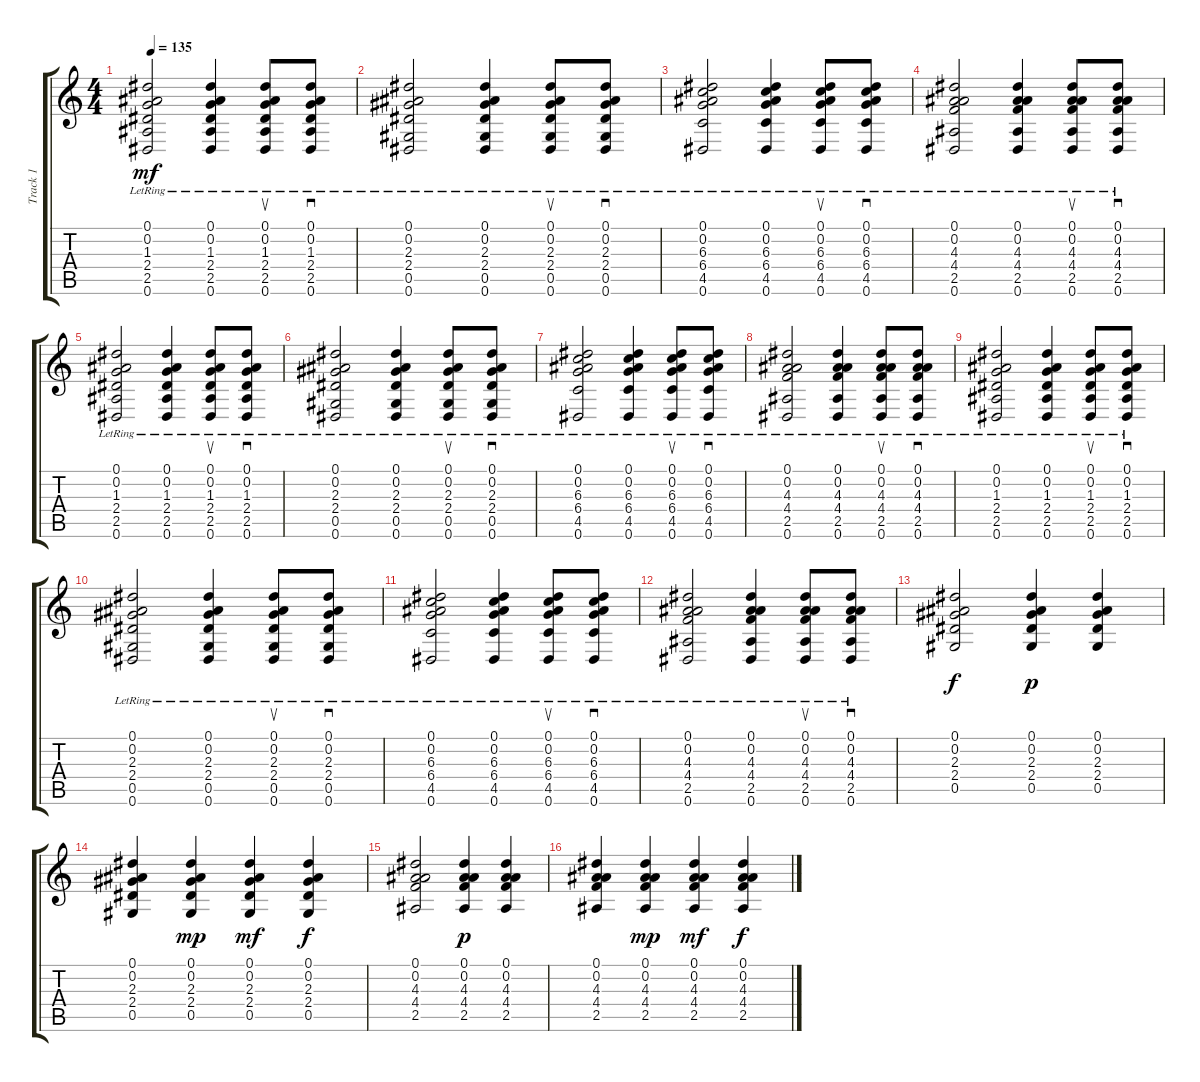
\track ("Track 1" "Track 1") {instrument acousticguitarsteel}
\staff {score tabs}
\tuning (Eb4 Bb3 Gb3 Db3 Ab2 Eb2) {hide}
\ts (4 4)
\tempo 135
\clef g2
\ks c
(0.1{lr} 0.2{lr} 1.3{lr} 2.4{lr} 2.5{lr} 0.6{lr}).2{dy mf} (0.1{lr} 0.2{lr} 1.3{lr} 2.4{lr} 2.5{lr} 0.6{lr}).4 (0.1{lr} 0.2{lr} 1.3{lr} 2.4{lr} 2.5{lr} 0.6{lr}).8{su} (0.1{lr} 0.2{lr} 1.3{lr} 2.4{lr} 2.5{lr} 0.6{lr}).8{sd} |
(0.1{lr} 0.2{lr} 2.3{lr} 2.4{lr} 0.5{lr} 0.6{lr}).2 (0.1{lr} 0.2{lr} 2.3{lr} 2.4{lr} 0.5{lr} 0.6{lr}).4 (0.1{lr} 0.2{lr} 2.3{lr} 2.4{lr} 0.5{lr} 0.6{lr}).8{su} (0.1{lr} 0.2{lr} 2.3{lr} 2.4{lr} 0.5{lr} 0.6{lr}).8{sd} |
(0.1{lr} 0.2{lr} 6.3{lr} 6.4{lr} 4.5{lr} 0.6{lr}).2 (0.1{lr} 0.2{lr} 6.3{lr} 6.4{lr} 4.5{lr} 0.6{lr}).4 (0.1{lr} 0.2{lr} 6.3{lr} 6.4{lr} 4.5{lr} 0.6{lr}).8{su} (0.1{lr} 0.2{lr} 6.3{lr} 6.4{lr} 4.5{lr} 0.6{lr}).8{sd} |
(0.1{lr} 0.2{lr} 4.3{lr} 4.4{lr} 2.5{lr} 0.6{lr}).2 (0.1{lr} 0.2{lr} 4.3{lr} 4.4{lr} 2.5{lr} 0.6{lr}).4 (0.1{lr} 0.2{lr} 4.3{lr} 4.4{lr} 2.5{lr} 0.6{lr}).8{su} (0.1{lr} 0.2{lr} 4.3{lr} 4.4{lr} 2.5{lr} 0.6{lr}).8{sd} |
(0.1{lr} 0.2{lr} 1.3{lr} 2.4{lr} 2.5{lr} 0.6{lr}).2 (0.1{lr} 0.2{lr} 1.3{lr} 2.4{lr} 2.5{lr} 0.6{lr}).4 (0.1{lr} 0.2{lr} 1.3{lr} 2.4{lr} 2.5{lr} 0.6{lr}).8{su} (0.1{lr} 0.2{lr} 1.3{lr} 2.4{lr} 2.5{lr} 0.6{lr}).8{sd} |
(0.1{lr} 0.2{lr} 2.3{lr} 2.4{lr} 0.5{lr} 0.6{lr}).2 (0.1{lr} 0.2{lr} 2.3{lr} 2.4{lr} 0.5{lr} 0.6{lr}).4 (0.1{lr} 0.2{lr} 2.3{lr} 2.4{lr} 0.5{lr} 0.6{lr}).8{su} (0.1{lr} 0.2{lr} 2.3{lr} 2.4{lr} 0.5{lr} 0.6{lr}).8{sd} |
(0.1{lr} 0.2{lr} 6.3{lr} 6.4{lr} 4.5{lr} 0.6{lr}).2 (0.1{lr} 0.2{lr} 6.3{lr} 6.4{lr} 4.5{lr} 0.6{lr}).4 (0.1{lr} 0.2{lr} 6.3{lr} 6.4{lr} 4.5{lr} 0.6{lr}).8{su} (0.1{lr} 0.2{lr} 6.3{lr} 6.4{lr} 4.5{lr} 0.6{lr}).8{sd} |
(0.1{lr} 0.2{lr} 4.3{lr} 4.4{lr} 2.5{lr} 0.6{lr}).2 (0.1{lr} 0.2{lr} 4.3{lr} 4.4{lr} 2.5{lr} 0.6{lr}).4 (0.1{lr} 0.2{lr} 4.3{lr} 4.4{lr} 2.5{lr} 0.6{lr}).8{su} (0.1{lr} 0.2{lr} 4.3{lr} 4.4{lr} 2.5{lr} 0.6{lr}).8{sd} |
(0.1{lr} 0.2{lr} 1.3{lr} 2.4{lr} 2.5{lr} 0.6{lr}).2 (0.1{lr} 0.2{lr} 1.3{lr} 2.4{lr} 2.5{lr} 0.6{lr}).4 (0.1{lr} 0.2{lr} 1.3{lr} 2.4{lr} 2.5{lr} 0.6{lr}).8{su} (0.1{lr} 0.2{lr} 1.3{lr} 2.4{lr} 2.5{lr} 0.6{lr}).8{sd} |
(0.1{lr} 0.2{lr} 2.3{lr} 2.4{lr} 0.5{lr} 0.6{lr}).2 (0.1{lr} 0.2{lr} 2.3{lr} 2.4{lr} 0.5{lr} 0.6{lr}).4 (0.1{lr} 0.2{lr} 2.3{lr} 2.4{lr} 0.5{lr} 0.6{lr}).8{su} (0.1{lr} 0.2{lr} 2.3{lr} 2.4{lr} 0.5{lr} 0.6{lr}).8{sd} |
(0.1{lr} 0.2{lr} 6.3{lr} 6.4{lr} 4.5{lr} 0.6{lr}).2 (0.1{lr} 0.2{lr} 6.3{lr} 6.4{lr} 4.5{lr} 0.6{lr}).4 (0.1{lr} 0.2{lr} 6.3{lr} 6.4{lr} 4.5{lr} 0.6{lr}).8{su} (0.1{lr} 0.2{lr} 6.3{lr} 6.4{lr} 4.5{lr} 0.6{lr}).8{sd} |
(0.1{lr} 0.2{lr} 4.3{lr} 4.4{lr} 2.5{lr} 0.6{lr}).2 (0.1{lr} 0.2{lr} 4.3{lr} 4.4{lr} 2.5{lr} 0.6{lr}).4 (0.1{lr} 0.2{lr} 4.3{lr} 4.4{lr} 2.5{lr} 0.6{lr}).8{su} (0.1{lr} 0.2{lr} 4.3{lr} 4.4{lr} 2.5{lr} 0.6{lr}).8{sd} |
(0.1 0.2 2.3 2.4 0.5).2{dy f} (0.1 0.2 2.3 2.4 0.5).4{dy p} (0.1 0.2 2.3 2.4 0.5).4 |
(0.1 0.2 2.3 2.4 0.5).4 (0.1 0.2 2.3 2.4 0.5).4{dy mp} (0.1 0.2 2.3 2.4 0.5).4{dy mf} (0.1 0.2 2.3 2.4 0.5).4{dy f} |
(0.1 0.2 4.3 4.4 2.5).2 (0.1 0.2 4.3 4.4 2.5).4{dy p} (0.1 0.2 4.3 4.4 2.5).4 |
(0.1 0.2 4.3 4.4 2.5).4 (0.1 0.2 4.3 4.4 2.5).4{dy mp} (0.1 0.2 4.3 4.4 2.5).4{dy mf} (0.1 0.2 4.3 4.4 2.5).4{dy f}
